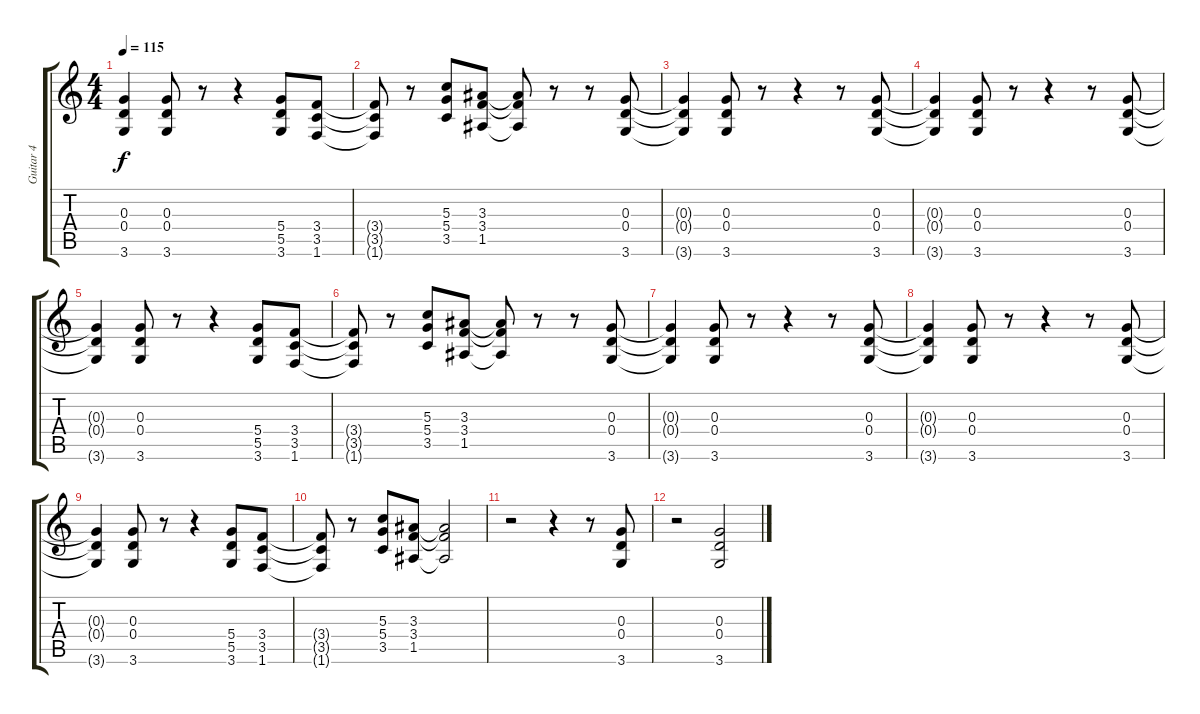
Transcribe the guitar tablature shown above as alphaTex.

\track ("Guitar 4" "Guitar 4") {instrument overdrivenguitar}
\staff {score tabs}
\tuning (E4 B3 G3 D3 A2 E2) {hide}
\ts (4 4)
\tempo 115
\clef g2
\ks c
(0.3{t} 0.4{t} 3.6{t}).4{dy f} (0.3 0.4 3.6).8 r.8 r.4 (5.4 5.5 3.6).8 (3.4 3.5 1.6).8 |
(3.4{t} 3.5{t} 1.6{t}).8 r.8 (5.3 5.4 3.5).8 (3.3 3.4 1.5).8 (3.3{t} 3.4{t} 1.5{t}).8 r.8 r.8 (0.3 0.4 3.6).8 |
(0.3{t} 0.4{t} 3.6{t}).4 (0.3 0.4 3.6).8 r.8 r.4 r.8 (0.3 0.4 3.6).8 |
(0.3{t} 0.4{t} 3.6{t}).4 (0.3 0.4 3.6).8 r.8 r.4 r.8 (0.3 0.4 3.6).8 |
(0.3{t} 0.4{t} 3.6{t}).4 (0.3 0.4 3.6).8 r.8 r.4 (5.4 5.5 3.6).8 (3.4 3.5 1.6).8 |
(3.4{t} 3.5{t} 1.6{t}).8 r.8 (5.3 5.4 3.5).8 (3.3 3.4 1.5).8 (3.3{t} 3.4{t} 1.5{t}).8 r.8 r.8 (0.3 0.4 3.6).8 |
(0.3{t} 0.4{t} 3.6{t}).4 (0.3 0.4 3.6).8 r.8 r.4 r.8 (0.3 0.4 3.6).8 |
(0.3{t} 0.4{t} 3.6{t}).4 (0.3 0.4 3.6).8 r.8 r.4 r.8 (0.3 0.4 3.6).8 |
(0.3{t} 0.4{t} 3.6{t}).4 (0.3 0.4 3.6).8 r.8 r.4 (5.4 5.5 3.6).8 (3.4 3.5 1.6).8 |
(3.4{t} 3.5{t} 1.6{t}).8 r.8 (5.3 5.4 3.5).8 (3.3 3.4 1.5).8 (3.3{t} 3.4{t} 1.5{t}).2 |
r.2 r.4 r.8 (0.3 0.4 3.6).8 |
r.2 (0.3 0.4 3.6).2
